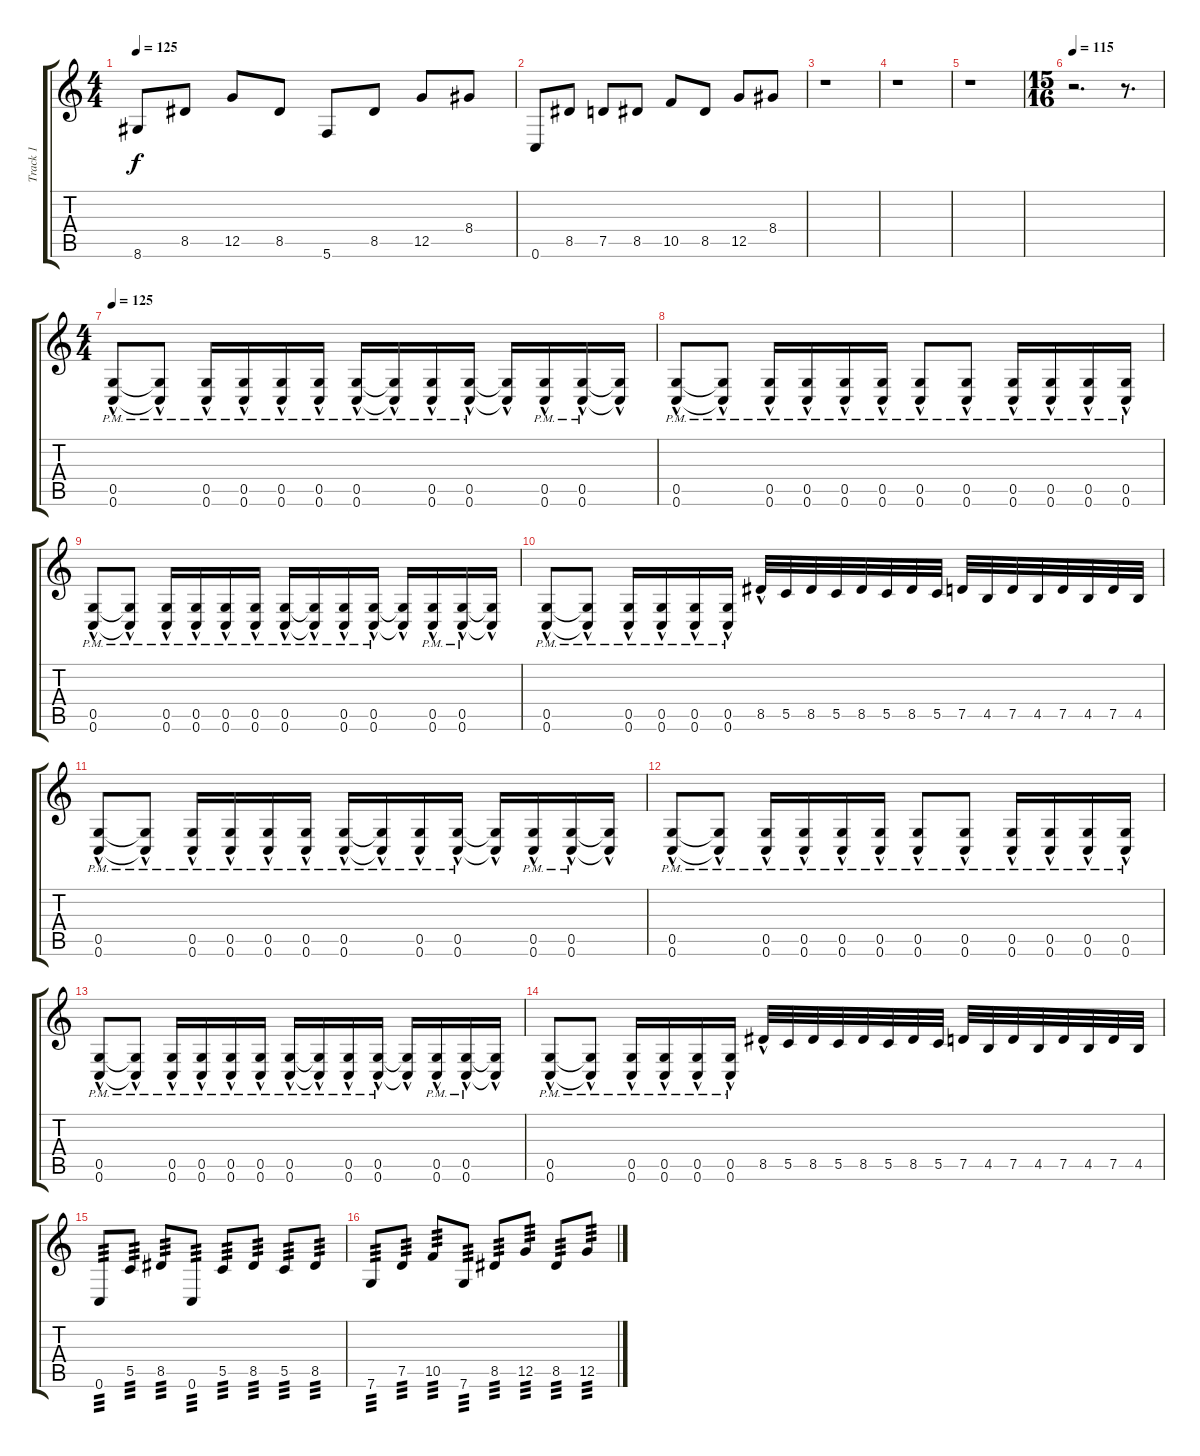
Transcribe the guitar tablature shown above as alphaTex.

\track ("Track 1" "Track 1") {instrument overdrivenguitar}
\staff {score tabs}
\tuning (D4 A3 F3 C3 G2 C2) {hide}
\ts (4 4)
\tempo 125
\clef g2
\ks c
8.6.8{dy f} 8.5.8 12.5.8 8.5.8 5.6.8 8.5.8 12.5.8 8.4.8 |
0.6.8 8.5.8 7.5.8 8.5.8 10.5.8 8.5.8 12.5.8 8.4.8 |
r.1 |
r.1 |
r.1 |
\ts (15 16)
\tempo 115
r.2{d} r.8{d} |
\ts (4 4)
\tempo 125
(0.5{hac pm} 0.6{hac pm}).8 (0.5{hac pm t} 0.6{t}).8 (0.5{hac pm} 0.6{hac pm}).16 (0.5{hac pm} 0.6{hac pm}).16 (0.5{hac pm} 0.6{hac pm}).16 (0.5{hac pm} 0.6{hac pm}).16 (0.5{hac pm} 0.6{hac pm}).16 (0.5{hac pm t} 0.6{hac t}).16 (0.5{hac pm} 0.6{hac pm}).16 (0.5{hac pm} 0.6{hac pm}).16 (0.5{hac t} 0.6{hac t}).16 (0.5{hac pm} 0.6{hac pm}).16 (0.5{hac pm} 0.6{hac pm}).16 (0.5{hac t} 0.6{hac t}).16 |
(0.5{hac pm} 0.6{hac pm}).8 (0.5{hac pm t} 0.6{hac t}).8 (0.5{hac pm} 0.6{hac pm}).16 (0.5{hac pm} 0.6{hac pm}).16 (0.5{hac pm} 0.6{hac pm}).16 (0.5{hac pm} 0.6{hac pm}).16 (0.5{hac pm} 0.6{hac pm}).8 (0.5{hac pm} 0.6{hac pm}).8 (0.5{hac pm} 0.6{hac pm}).16 (0.5{hac pm} 0.6{hac pm}).16 (0.5{hac pm} 0.6{hac pm}).16 (0.5{hac pm} 0.6{hac pm}).16 |
(0.5{hac pm} 0.6{hac pm}).8 (0.5{hac pm t} 0.6{hac t}).8 (0.5{hac pm} 0.6{hac pm}).16 (0.5{hac pm} 0.6{hac pm}).16 (0.5{hac pm} 0.6{hac pm}).16 (0.5{hac pm} 0.6{hac pm}).16 (0.5{hac pm} 0.6{hac pm}).16 (0.5{hac pm t} 0.6{hac t}).16 (0.5{hac pm} 0.6{hac pm}).16 (0.5{hac pm} 0.6{hac pm}).16 (0.5{hac t} 0.6{hac t}).16 (0.5{hac pm} 0.6{hac pm}).16 (0.5{hac pm} 0.6{hac pm}).16 (0.5{hac t} 0.6{hac t}).16 |
(0.5{hac pm} 0.6{hac pm}).8 (0.5{hac pm t} 0.6{hac t}).8 (0.5{hac pm} 0.6{hac pm}).16 (0.5{hac pm} 0.6{hac pm}).16 (0.5{hac pm} 0.6{hac pm}).16 (0.5{hac pm} 0.6{hac pm}).16 8.5{hac}.32 5.5.32 8.5.32 5.5.32 8.5.32 5.5.32 8.5.32 5.5.32 7.5.32 4.5.32 7.5.32 4.5.32 7.5.32 4.5.32 7.5.32 4.5.32 |
(0.5{hac pm} 0.6{hac pm}).8 (0.5{hac pm t} 0.6{t}).8 (0.5{hac pm} 0.6{hac pm}).16 (0.5{hac pm} 0.6{hac pm}).16 (0.5{hac pm} 0.6{hac pm}).16 (0.5{hac pm} 0.6{hac pm}).16 (0.5{hac pm} 0.6{hac pm}).16 (0.5{hac pm t} 0.6{hac t}).16 (0.5{hac pm} 0.6{hac pm}).16 (0.5{hac pm} 0.6{hac pm}).16 (0.5{hac t} 0.6{hac t}).16 (0.5{hac pm} 0.6{hac pm}).16 (0.5{hac pm} 0.6{hac pm}).16 (0.5{hac t} 0.6{hac t}).16 |
(0.5{hac pm} 0.6{hac pm}).8 (0.5{hac pm t} 0.6{hac t}).8 (0.5{hac pm} 0.6{hac pm}).16 (0.5{hac pm} 0.6{hac pm}).16 (0.5{hac pm} 0.6{hac pm}).16 (0.5{hac pm} 0.6{hac pm}).16 (0.5{hac pm} 0.6{hac pm}).8 (0.5{hac pm} 0.6{hac pm}).8 (0.5{hac pm} 0.6{hac pm}).16 (0.5{hac pm} 0.6{hac pm}).16 (0.5{hac pm} 0.6{hac pm}).16 (0.5{hac pm} 0.6{hac pm}).16 |
(0.5{hac pm} 0.6{hac pm}).8 (0.5{hac pm t} 0.6{hac t}).8 (0.5{hac pm} 0.6{hac pm}).16 (0.5{hac pm} 0.6{hac pm}).16 (0.5{hac pm} 0.6{hac pm}).16 (0.5{hac pm} 0.6{hac pm}).16 (0.5{hac pm} 0.6{hac pm}).16 (0.5{hac pm t} 0.6{hac t}).16 (0.5{hac pm} 0.6{hac pm}).16 (0.5{hac pm} 0.6{hac pm}).16 (0.5{hac t} 0.6{hac t}).16 (0.5{hac pm} 0.6{hac pm}).16 (0.5{hac pm} 0.6{hac pm}).16 (0.5{hac t} 0.6{hac t}).16 |
(0.5{hac pm} 0.6{hac pm}).8 (0.5{hac pm t} 0.6{hac t}).8 (0.5{hac pm} 0.6{hac pm}).16 (0.5{hac pm} 0.6{hac pm}).16 (0.5{hac pm} 0.6{hac pm}).16 (0.5{hac pm} 0.6{hac pm}).16 8.5{hac}.32 5.5.32 8.5.32 5.5.32 8.5.32 5.5.32 8.5.32 5.5.32 7.5.32 4.5.32 7.5.32 4.5.32 7.5.32 4.5.32 7.5.32 4.5.32 |
0.6.8{tp 3} 5.5.8{tp 3} 8.5.8{tp 3} 0.6.8{tp 3} 5.5.8{tp 3} 8.5.8{tp 3} 5.5.8{tp 3} 8.5.8{tp 3} |
7.6.8{tp 3} 7.5.8{tp 3} 10.5.8{tp 3} 7.6.8{tp 3} 8.5.8{tp 3} 12.5.8{tp 3} 8.5.8{tp 3} 12.5.8{tp 3}
